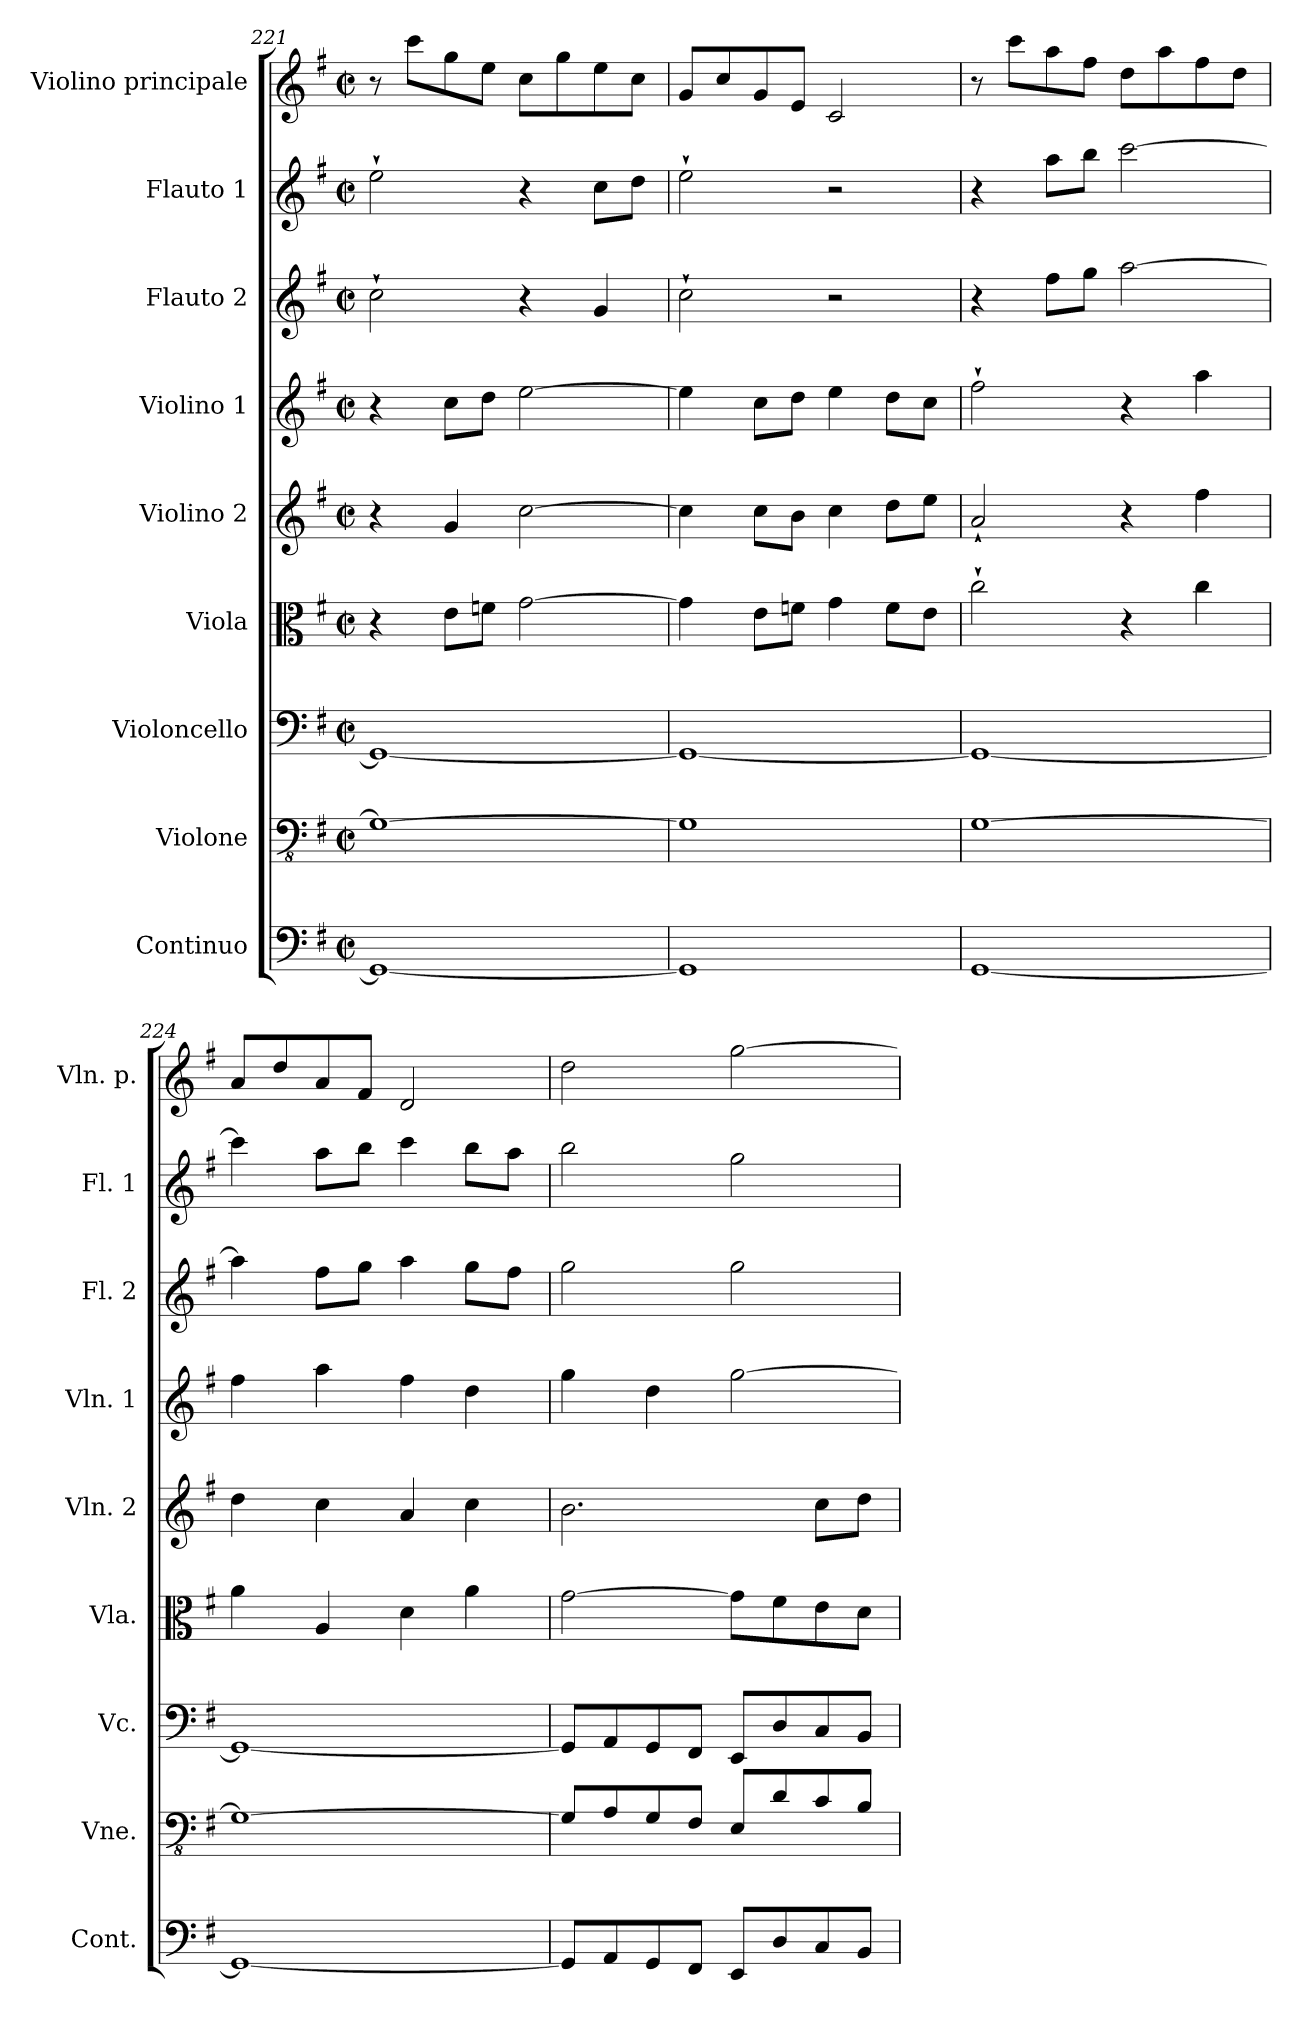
**kern	**kern	**kern	**kern	**kern	**kern	**kern	**kern	**kern
*part9	*part8	*part7	*part6	*part5	*part4	*part3	*part2	*part1
*staff9	*staff8	*staff7	*staff6	*staff5	*staff4	*staff3	*staff2	*staff1
*I"Continuo	*I"Violone	*I"Violoncello	*I"Viola	*I"Violino 2	*I"Violino 1	*I"Flauto 2	*I"Flauto 1	*I"Violino principale
*I'Cont.	*I'Vne.	*I'Vc.	*I'Vla.	*I'Vln. 2	*I'Vln. 1	*I'Fl. 2	*I'Fl. 1	*I'Vln. p.
*clefF4	*clefFv4	*clefF4	*clefC3	*clefG2	*clefG2	*clefG2	*clefG2	*clefG2
*	*ITrd7c12	*	*	*	*	*	*	*
*k[f#]	*k[f#]	*k[f#]	*k[f#]	*k[f#]	*k[f#]	*k[f#]	*k[f#]	*k[f#]
*M2/2	*M2/2	*M2/2	*M2/2	*M2/2	*M2/2	*M2/2	*M2/2	*M2/2
*met(c|)	*met(c|)	*met(c|)	*met(c|)	*met(c|)	*met(c|)	*met(c|)	*met(c|)	*met(c|)
=221	=221	=221	=221	=221	=221	=221	=221	=221
1GG_	1GGG_	1GG_	4r	4r	4r	2cc`\	2ee`\	8r
.	.	.	.	.	.	.	.	8ccc\L
.	.	.	8e\L	4g/	8cc\L	.	.	8gg\
.	.	.	8fn\J	.	8dd\J	.	.	8ee\J
.	.	.	[2g\	[2cc\	[2ee\	4r	4r	8cc\L
.	.	.	.	.	.	.	.	8gg\
.	.	.	.	.	.	4g/	8cc\L	8ee\
.	.	.	.	.	.	.	8dd\J	8cc\J
=222	=222	=222	=222	=222	=222	=222	=222	=222
1GG]	1GGG]	1GG_	4g\]	4cc\]	4ee\]	2cc`\	2ee`\	8g/L
.	.	.	.	.	.	.	.	8cc/
.	.	.	8e\L	8cc\L	8cc\L	.	.	8g/
.	.	.	8fn\J	8b\J	8dd\J	.	.	8e/J
.	.	.	4g\	4cc\	4ee\	2r	2r	2c/
.	.	.	8f\L	8dd\L	8dd\L	.	.	.
.	.	.	8e\J	8ee\J	8cc\J	.	.	.
=223	=223	=223	=223	=223	=223	=223	=223	=223
[1GG	[1GGG	1GG_	2cc`\	2a`/	2ff#`\	4r	4r	8r
.	.	.	.	.	.	.	.	8ccc\L
.	.	.	.	.	.	8ff#\L	8aa\L	8aa\
.	.	.	.	.	.	8gg\J	8bb\J	8ff#\J
.	.	.	4r	4r	4r	[2aa\	[2ccc\	8dd\L
.	.	.	.	.	.	.	.	8aa\
.	.	.	4cc\	4ff#\	4aa\	.	.	8ff#\
.	.	.	.	.	.	.	.	8dd\J
=224	=224	=224	=224	=224	=224	=224	=224	=224
1GG_	1GGG_	1GG_	4a\	4dd\	4ff#\	4aa\]	4ccc\]	8a/L
.	.	.	.	.	.	.	.	8dd/
.	.	.	4A/	4cc\	4aa\	8ff#\L	8aa\L	8a/
.	.	.	.	.	.	8gg\J	8bb\J	8f#/J
.	.	.	4d\	4a/	4ff#\	4aa\	4ccc\	2d/
.	.	.	4a\	4cc\	4dd\	8gg\L	8bb\L	.
.	.	.	.	.	.	8ff#\J	8aa\J	.
=225	=225	=225	=225	=225	=225	=225	=225	=225
8GG/L]	8GGG/L]	8GG/L]	[2g\	2.b\	4gg\	2gg\	2bb\	2dd\
8AA/	8AAA/	8AA/	.	.	.	.	.	.
8GG/	8GGG/	8GG/	.	.	4dd\	.	.	.
8FF#/J	8FFF#/J	8FF#/J	.	.	.	.	.	.
8EE/L	8EEE/L	8EE/L	8g\L]	.	[2gg\	2gg\	2gg\	[2gg\
8D/	8DD/	8D/	8f#\	.	.	.	.	.
8C/	8CC/	8C/	8e\	8cc\L	.	.	.	.
8BB/J	8BBB/J	8BB/J	8d\J	8dd\J	.	.	.	.
=	=	=	=	=	=	=	=	=
*-	*-	*-	*-	*-	*-	*-	*-	*-
